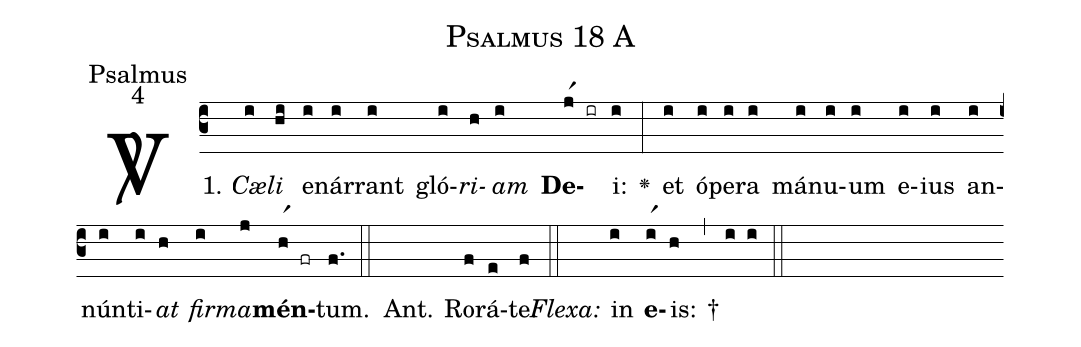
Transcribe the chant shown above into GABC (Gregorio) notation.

name:Psalmus 18 A;
office-part:Psalmus;
mode:4;
%%
(c3) <sp>V/</sp>1. {<i>Cæ</i>}(i)<i>li</i>(hi) e(i)nár(i)rant(i) gló(i)<i>ri</i>(h)<i>am</i>(i) <b>De</b>(jr1 ir)i:(i) <v>\greheightstar</v>(:) et(i) ó(i)pe(i)ra(i) má(i)nu(i)um(i) e(i)ius(i) an(i)nún(i)ti(i)<i>at</i>(h) <i>fir</i>(i)<i>ma</i>(j)<b>mén</b>(hr1 fr)tum.(f.) (::) Ant.() Ro(f)rá(e)te.(f) (::) <i>Flexa:</i>()  in(i) <b>e</b>(ir1)is:(h) †(,) (i i) (::)
